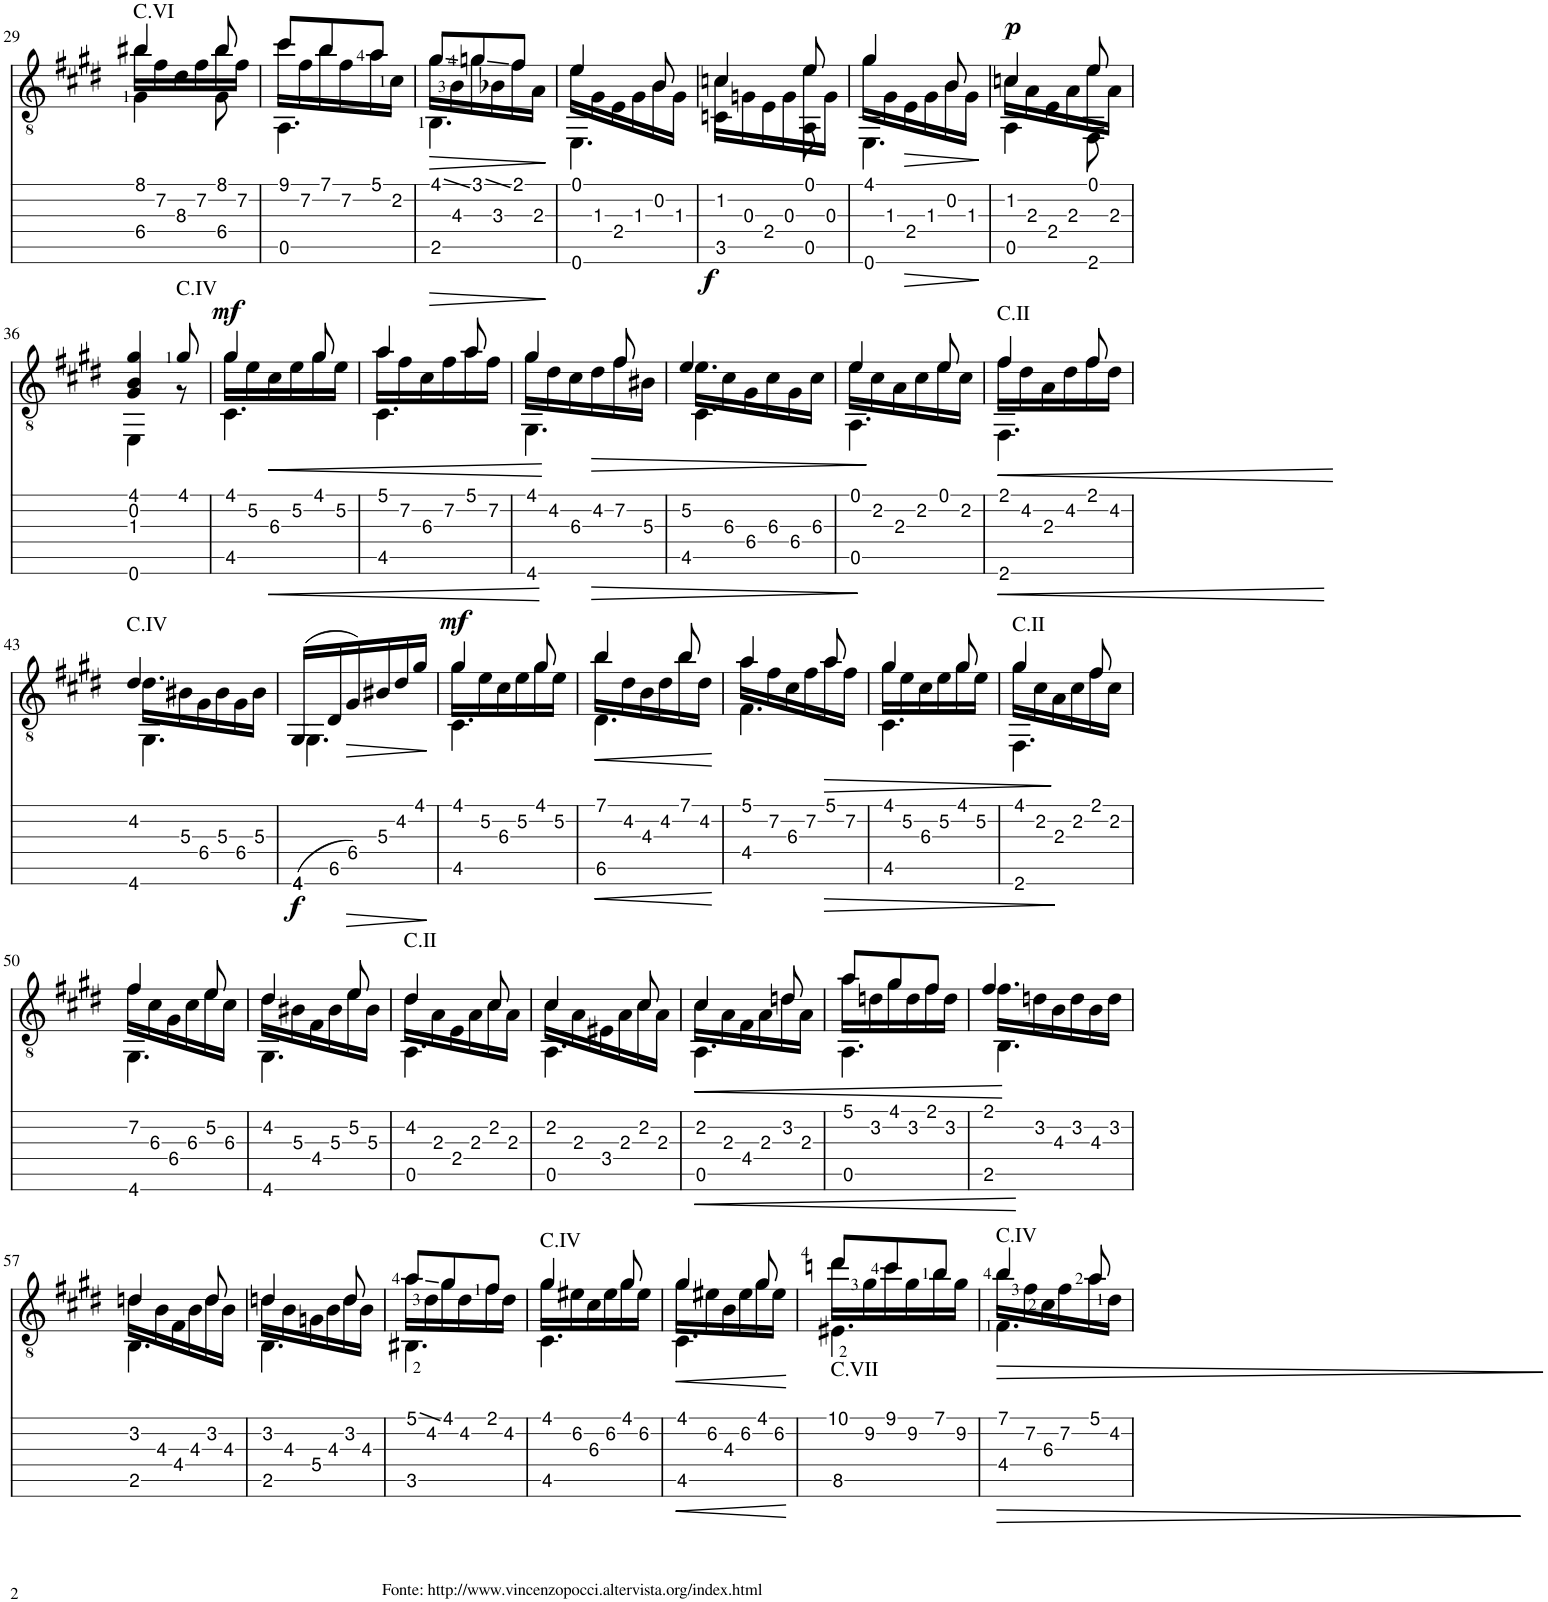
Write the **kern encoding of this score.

**kern	**kern	**dynam
*part1	*part1	*part1
*staff2	*staff1	*staff1/2
*I"Guitar	*	*
*I'Guit.	*	*
!!LO:PB:g=z
*	*clefGv2	*
*k[f#c#g#d#]	*k[f#c#g#d#]	*
*M3/8	*M3/8	*
=29	=29	=29
*^	*^	*
*	*^	*	*^	*
!	!	!	!LO:TX:a:t=C.VI	!	!	!
4b#	16b#LL	4G#	4b#X/	16b#\LL	4G#\	.
.	16f#	.	.	16f#\	.	.
.	16d#	.	.	16d#\	.	.
.	16f#	.	.	16f#\	.	.
8b#	16b#	8G#	8b#/	16b#\	8G#\	.
.	16f#JJ	.	.	16f#\JJ	.	.
=30	=30	=30	=30	=30	=30	=30
8cc#L	16cc#LL	4.AA	8cc#/L	16cc#\LL	4.AA\	.
.	16f#	.	.	16f#\	.	.
8b	16b	.	8b/	16b\	.	.
.	16f#	.	.	16f#\	.	.
8aJ	16a	.	8a/J	16a\	.	.
.	16c#JJ	.	.	16c#\JJ	.	.
=31	=31	=31	=31	=31	=31	=31
!	!	!	!	!	!	!LO:HP:b=2
!	!	!	!	!	!	!LO:HP:n=1:b
8g#L	16g#LL	4.BB	8g#/L	16g#\LL	4.BB\	> >
.	16B	.	.	16B\	.	.
8g	16g	.	8gn/	16g\	.	.
.	16B-	.	.	16B-X\	.	.
8f#J	16f#	.	8f#/J	16f#\	.	.
.	16AJJ	.	.	16A\JJ	.	.
*v	*v	*v	*	*	*	*
*	*v	*v	*v	*
.	.	]
=32	=32	=32
*^	*^	*
*	*^	*	*^	*
4e	16eLL	4.EE	4e/	16e\LL	4.EE\	.
.	16G#	.	.	16G#\	.	.
.	16E	.	.	16E\	.	.
.	16G#	.	.	16G#\	.	.
8B	16B	.	8B/	16B\	.	.
.	16G#JJ	.	.	16G#\JJ	.	.
=33	=33	=33	=33	=33	=33	=33
!	!	!	!	!	!	!LO:DY:b=2
4c	16cLL	4C	4cn/	16c\LL	4Cn\	f
.	16G	.	.	16Gn\	.	.
.	16E	.	.	16E\	.	.
.	16G	.	.	16G\	.	.
8e	16e	8AA	8e/	16e\	8AA\	.
.	16GJJ	.	.	16G\JJ	.	.
=34	=34	=34	=34	=34	=34	=34
4g#	16g#LL	4.EE	4g#/	16g#\LL	4.EE\	.
.	16G#	.	.	16G#\	.	.
!	!	!	!	!	!	!LO:HP:b=2
!	!	!	!	!	!	!LO:HP:n=1:b
.	16E	.	.	16E\	.	> >
.	16G#	.	.	16G#\	.	.
8B	16B	.	8B/	16B\	.	.
.	16G#JJ	.	.	16G#\JJ	.	.
*v	*v	*v	*	*	*	*
*	*v	*v	*v	*
.	.	] ]
=35	=35	=35
*^	*^	*
*	*^	*	*^	*
!	!	!	!	!	!	!LO:DY:a
4c	16cLL	4AA	4cn/	16c\LL	4AA\	p
.	16A	.	.	16A\	.	.
.	16E	.	.	16E\	.	.
.	16A	.	.	16A\	.	.
8e	16e	8FF#	8e/	16e\	8FF#\	.
.	16AJJ	.	.	16A\JJ	.	.
*	*v	*v	*	*	*	*
*	*	*	*v	*v	*
!!LO:LB:g=z
=36	=36	=36	=36	=36
4G# 4B 4g#	4EE	4G#/ 4B/ 4g#/	4EE\	.
!	!	!LO:TX:a:t=C.IV	!	!
8g#	8r	8g#/	8r	.
=37	=37	=37	=37	=37
*	*^	*	*^	*
!	!	!	!	!	!	!LO:DY:a
4g#	16g#LL	4.C#	4g#/	16g#\LL	4.C#\	mf
.	16e	.	.	16e\	.	.
!	!	!	!	!	!	!LO:HP:b=2
!	!	!	!	!	!	!LO:HP:n=1:b
.	16c#	.	.	16c#\	.	< <
.	16e	.	.	16e\	.	.
8g#	16g#	.	8g#/	16g#\	.	.
.	16eJJ	.	.	16e\JJ	.	.
*v	*v	*v	*	*	*	*
*	*v	*v	*v	*
.	.	[ ]
=38	=38	=38
*^	*^	*
*	*^	*	*^	*
4a	16aLL	4.C#	4a/	16a\LL	4.C#\	.
.	16f#	.	.	16f#\	.	.
.	16c#	.	.	16c#\	.	.
.	16f#	.	.	16f#\	.	.
8a	16a	.	8a/	16a\	.	.
.	16f#JJ	.	.	16f#\JJ	.	.
=39	=39	=39	=39	=39	=39	=39
4g#	16g#LL	4.GG#	4g#/	16g#\LL	4.GG#\	.
.	16d#	.	.	16d#\	.	.
.	16c#	.	.	16c#\	.	.
!	!	!	!	!	!	!LO:HP:b=2
!	!	!	!	!	!	!LO:HP:n=1:b
.	16d#	.	.	16d#\	.	> >
8f#	16f#	.	8f#/	16f#\	.	.
.	16B#JJ	.	.	16B#X\JJ	.	.
*v	*v	*v	*	*	*	*
*	*v	*v	*v	*
.	.	] [
=40	=40	=40
*^	*^	*
*	*^	*	*^	*
4.e	16eLL	4.C#	4.e/	16e\LL	4.C#\	.
.	16c#	.	.	16c#\	.	.
.	16G#	.	.	16G#\	.	.
.	16c#	.	.	16c#\	.	.
.	16G#	.	.	16G#\	.	.
.	16c#JJ	.	.	16c#\JJ	.	.
=41	=41	=41	=41	=41	=41	=41
4e	16eLL	4.AA	4e/	16e\LL	4.AA\	.
.	16c#	.	.	16c#\	.	.
.	16A	.	.	16A\	.	.
.	16c#	.	.	16c#\	.	.
8e	16e	.	8e/	16e\	.	.
.	16c#JJ	.	.	16c#\JJ	.	.
=42	=42	=42	=42	=42	=42	=42
!	!	!	!LO:TX:a:t=C.II	!	!	!
!	!	!	!	!	!	!LO:HP:b=2
!	!	!	!	!	!	!LO:HP:n=1:b
4f#	16f#LL	4.FF#	4f#/	16f#\LL	4.FF#\	< <
.	16d#	.	.	16d#\	.	.
.	16A	.	.	16A\	.	.
.	16d#	.	.	16d#\	.	.
8f#	16f#	.	8f#/	16f#\	.	.
.	16d#JJ	.	.	16d#\JJ	.	.
*v	*v	*v	*	*	*	*
*	*v	*v	*v	*
.	.	[ ]
!!LO:LB:g=z
=43	=43	=43
*^	*^	*
*	*^	*	*^	*
!	!	!	!LO:TX:a:t=C.IV	!	!	!
4.d#	16d#LL	4.GG#	4.d#/	16d#\LL	4.GG#\	.
.	16B#	.	.	16B#X\	.	.
.	16G#	.	.	16G#\	.	.
.	16B#	.	.	16B#\	.	.
.	16G#	.	.	16G#\	.	.
.	16B#JJ	.	.	16B#\JJ	.	.
*	*v	*v	*	*	*	*
*	*	*	*v	*v	*
=44	=44	=44	=44	=44
!	!	!	!	!LO:DY:b=2
16GG#LL	4.GG#	(16GG#/LL	4.GG#\	f
16D#	.	16D#/	.	.
!	!	!	!	!LO:HP:b=2
!	!	!	!	!LO:HP:n=1:b
16G#	.	16G#/)	.	> >
16B#	.	16B#X/	.	.
16d#	.	16d#/	.	.
16g#JJ	.	16g#/JJ	.	.
*v	*v	*	*	*
*	*v	*v	*
.	.	] [
=45	=45	=45
*^	*^	*
*	*^	*	*^	*
!	!	!	!	!	!	!LO:DY:a
4g#	16g#LL	4.C#	4g#/	16g#\LL	4.C#\	mf
.	16e	.	.	16e\	.	.
.	16c#	.	.	16c#\	.	.
.	16e	.	.	16e\	.	.
8g#	16g#	.	8g#/	16g#\	.	.
.	16eJJ	.	.	16e\JJ	.	.
=46	=46	=46	=46	=46	=46	=46
!	!	!	!	!	!	!LO:HP:b=2
!	!	!	!	!	!	!LO:HP:n=1:b
4b	16bLL	4.D#	4b/	16b\LL	4.D#\	< <
.	16d#	.	.	16d#\	.	.
.	16B	.	.	16B\	.	.
.	16d#	.	.	16d#\	.	.
8b	16b	.	8b/	16b\	.	.
.	16d#JJ	.	.	16d#\JJ	.	.
*v	*v	*v	*	*	*	*
*	*v	*v	*v	*
.	.	[ ]
=47	=47	=47
*^	*^	*
*	*^	*	*^	*
4a	16aLL	4.F#	4a/	16a\LL	4.F#\	.
.	16f#	.	.	16f#\	.	.
.	16c#	.	.	16c#\	.	.
.	16f#	.	.	16f#\	.	.
!	!	!	!	!	!	!LO:HP:b=2
!	!	!	!	!	!	!LO:HP:n=1:b
8a	16a	.	8a/	16a\	.	> >
.	16f#JJ	.	.	16f#\JJ	.	.
*v	*v	*v	*	*	*	*
*	*v	*v	*v	*
.	.	] [
=48	=48	=48
*^	*^	*
*	*^	*	*^	*
4g#	16g#LL	4.C#	4g#/	16g#\LL	4.C#\	.
.	16e	.	.	16e\	.	.
.	16c#	.	.	16c#\	.	.
.	16e	.	.	16e\	.	.
8g#	16g#	.	8g#/	16g#\	.	.
.	16eJJ	.	.	16e\JJ	.	.
=49	=49	=49	=49	=49	=49	=49
!	!	!	!LO:TX:a:t=C.II	!	!	!
4g#	16g#LL	4.FF#	4g#/	16g#\LL	4.FF#\	.
.	16c#	.	.	16c#\	.	.
.	16A	.	.	16A\	.	.
.	16c#	.	.	16c#\	.	.
8f#	16f#	.	8f#/	16f#\	.	.
.	16c#JJ	.	.	16c#\JJ	.	.
!!LO:LB:g=z	!!	!!
=50	=50	=50	=50	=50	=50	=50
4f#	16f#LL	4.GG#	4f#/	16f#\LL	4.GG#\	.
.	16c#	.	.	16c#\	.	.
.	16G#	.	.	16G#\	.	.
.	16c#	.	.	16c#\	.	.
8e	16e	.	8e/	16e\	.	.
.	16c#JJ	.	.	16c#\JJ	.	.
=51	=51	=51	=51	=51	=51	=51
4d#	16d#LL	4.GG#	4d#/	16d#\LL	4.GG#\	.
.	16B#	.	.	16B#X\	.	.
.	16F#	.	.	16F#\	.	.
.	16B#	.	.	16B#\	.	.
8e	16e	.	8e/	16e\	.	.
.	16B#JJ	.	.	16B#\JJ	.	.
=52	=52	=52	=52	=52	=52	=52
!	!	!	!LO:TX:a:t=C.II	!	!	!
4d#	16d#LL	4.AA	4d#/	16d#\LL	4.AA\	.
.	16A	.	.	16A\	.	.
.	16E	.	.	16E\	.	.
.	16A	.	.	16A\	.	.
8c#	16c#	.	8c#/	16c#\	.	.
.	16AJJ	.	.	16A\JJ	.	.
=53	=53	=53	=53	=53	=53	=53
4c#	16c#LL	4.AA	4c#/	16c#\LL	4.AA\	.
.	16A	.	.	16A\	.	.
.	16E#	.	.	16E#X\	.	.
.	16A	.	.	16A\	.	.
8c#	16c#	.	8c#/	16c#\	.	.
.	16AJJ	.	.	16A\JJ	.	.
=54	=54	=54	=54	=54	=54	=54
!	!	!	!	!	!	!LO:HP:b=2
!	!	!	!	!	!	!LO:HP:n=1:b
4c#	16c#LL	4.AA	4c#/	16c#\LL	4.AA\	< <
.	16A	.	.	16A\	.	.
.	16F#	.	.	16F#\	.	.
.	16A	.	.	16A\	.	.
8d	16d	.	8dn/	16d\	.	.
.	16AJJ	.	.	16A\JJ	.	.
*v	*v	*v	*	*	*	*
*	*v	*v	*v	*
.	.	[ ]
=55	=55	=55
*^	*^	*
*	*^	*	*^	*
8aL	16aLL	4.AA	8a/L	16a\LL	4.AA\	.
.	16d	.	.	16dn\	.	.
8g#	16g#	.	8g#/	16g#\	.	.
.	16d	.	.	16d\	.	.
8f#J	16f#	.	8f#/J	16f#\	.	.
.	16dJJ	.	.	16d\JJ	.	.
=56	=56	=56	=56	=56	=56	=56
4.f#	16f#LL	4.BB	4.f#/	16f#\LL	4.BB\	.
.	16d	.	.	16dn\	.	.
.	16B	.	.	16B\	.	.
.	16d	.	.	16d\	.	.
.	16B	.	.	16B\	.	.
.	16dJJ	.	.	16d\JJ	.	.
!!LO:LB:g=z	!!	!!
=57	=57	=57	=57	=57	=57	=57
4d	16dLL	4.BB	4dn/	16d\LL	4.BB\	.
.	16B	.	.	16B\	.	.
.	16F#	.	.	16F#\	.	.
.	16B	.	.	16B\	.	.
8d	16d	.	8d/	16d\	.	.
.	16BJJ	.	.	16B\JJ	.	.
=58	=58	=58	=58	=58	=58	=58
4d	16dLL	4.BB	4dn/	16d\LL	4.BB\	.
.	16B	.	.	16B\	.	.
.	16G	.	.	16Gn\	.	.
.	16B	.	.	16B\	.	.
8d	16d	.	8d/	16d\	.	.
.	16BJJ	.	.	16B\JJ	.	.
=59	=59	=59	=59	=59	=59	=59
8aL	16aLL	4.BB#	8a/L	16a\LL	4.BB#X\	.
.	16d#	.	.	16d#\	.	.
8g#	16g#	.	8g#/	16g#\	.	.
.	16d#	.	.	16d#\	.	.
8f#J	16f#	.	8f#/J	16f#\	.	.
.	16d#JJ	.	.	16d#\JJ	.	.
=60	=60	=60	=60	=60	=60	=60
!	!	!	!LO:TX:a:t=C.IV	!	!	!
4g#	16g#LL	4.C#	4g#/	16g#\LL	4.C#\	.
.	16e#	.	.	16e#X\	.	.
.	16c#	.	.	16c#\	.	.
.	16e#	.	.	16e#\	.	.
8g#	16g#	.	8g#/	16g#\	.	.
.	16e#JJ	.	.	16e#\JJ	.	.
=61	=61	=61	=61	=61	=61	=61
!	!	!	!	!	!	!LO:HP:b=2
!	!	!	!	!	!	!LO:HP:n=1:b
4g#	16g#LL	4.C#	4g#/	16g#\LL	4.C#\	< <
.	16e#	.	.	16e#X\	.	.
.	16B	.	.	16B\	.	.
.	16e#	.	.	16e#\	.	.
8g#	16g#	.	8g#/	16g#\	.	.
.	16e#JJ	.	.	16e#\JJ	.	.
*v	*v	*v	*	*	*	*
*	*v	*v	*v	*
.	.	[ [
=62	=62	=62
*^	*^	*
*	*^	*	*^	*
!LO:TX:a:t=C.VII	!	!	!	!	!	!
8ddL	16ddLL	4.E#	8ddn/L	16dd\LL	4.E#X\	.
.	16g#	.	.	16g#\	.	.
8cc#	16cc#	.	8cc#/	16cc#\	.	.
.	16g#	.	.	16g#\	.	.
8bJ	16b	.	8b/J	16b\	.	.
.	16g#JJ	.	.	16g#\JJ	.	.
=63	=63	=63	=63	=63	=63	=63
!	!	!	!LO:TX:a:t=C.IV	!	!	!
!	!	!	!	!	!	!LO:HP:b
4b	16bLL	4.F#	4b/	16b\LL	4.F#\	>
.	16f#	.	.	16f#\	.	.
.	16c#	.	.	16c#\	.	.
.	16f#	.	.	16f#\	.	.
8a	16a	.	8a/	16a\	.	.
.	16d#JJ	.	.	16d#\JJ	.	.
*v	*v	*v	*	*	*	*
*	*v	*v	*v	*
.	.	] [
=	=	=
*-	*-	*-
